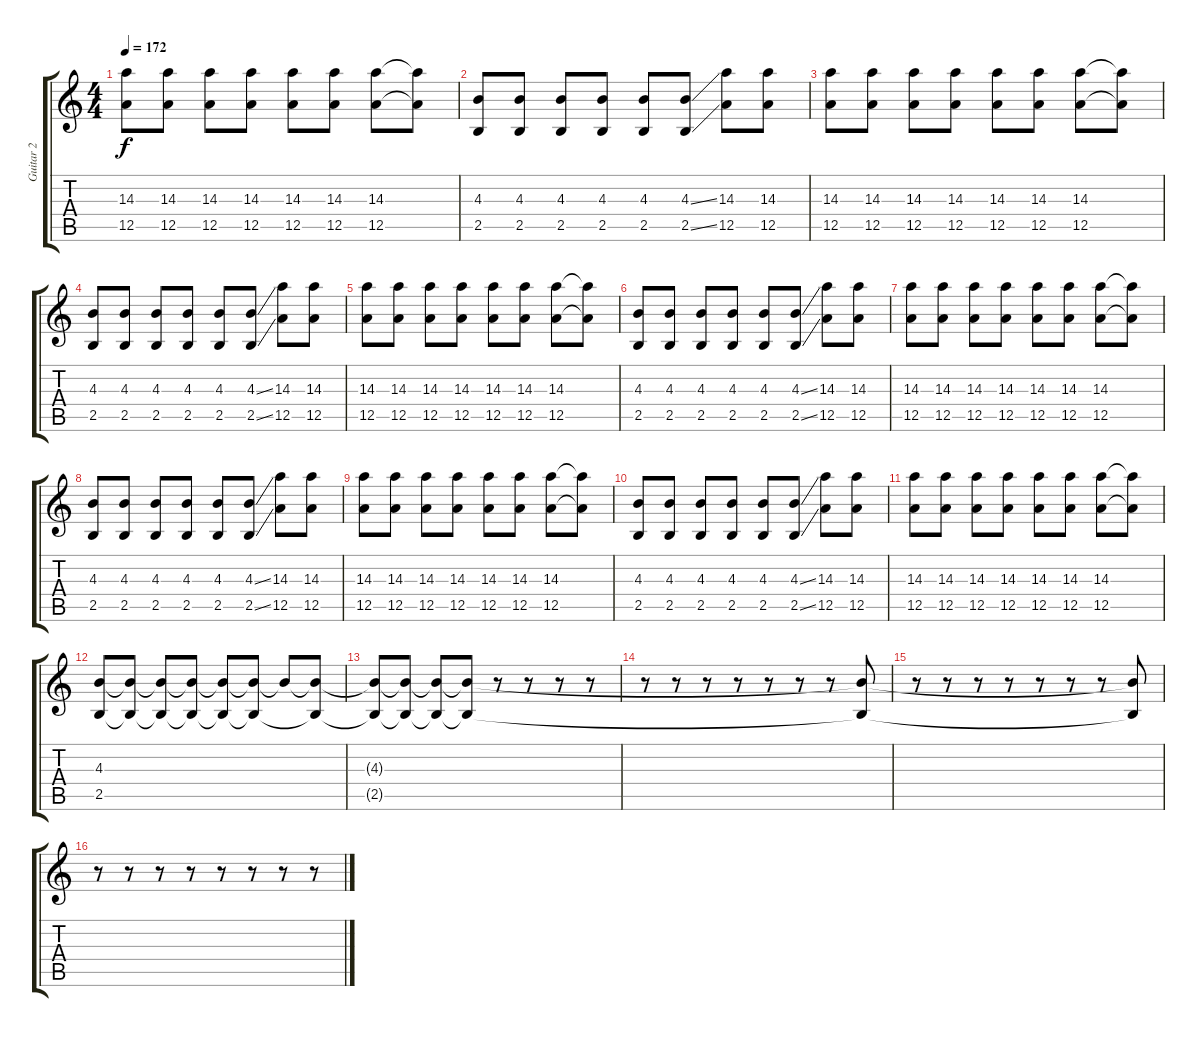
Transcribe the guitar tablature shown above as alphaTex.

\track ("Guitar 2" "Guitar 2") {instrument distortionguitar}
\staff {score tabs}
\tuning (E4 B3 G3 D3 A2 E2) {hide}
\ts (4 4)
\tempo 172
\clef g2
\ks c
(14.3 12.5).8{dy f} (14.3 12.5).8 (14.3 12.5).8 (14.3 12.5).8 (14.3 12.5).8 (14.3 12.5).8 (14.3 12.5).8 (14.3{t} 12.5{t}).8 |
(4.3 2.5).8 (4.3 2.5).8 (4.3 2.5).8 (4.3 2.5).8 (4.3 2.5).8 (4.3{ss} 2.5{ss}).8 (14.3 12.5).8 (14.3 12.5).8 |
(14.3 12.5).8 (14.3 12.5).8 (14.3 12.5).8 (14.3 12.5).8 (14.3 12.5).8 (14.3 12.5).8 (14.3 12.5).8 (14.3{t} 12.5{t}).8 |
(4.3 2.5).8{balance 14} (4.3 2.5).8 (4.3 2.5).8 (4.3 2.5).8 (4.3 2.5).8 (4.3{ss} 2.5{ss}).8 (14.3 12.5).8 (14.3 12.5).8 |
(14.3 12.5).8 (14.3 12.5).8 (14.3 12.5).8 (14.3 12.5).8 (14.3 12.5).8 (14.3 12.5).8 (14.3 12.5).8 (14.3{t} 12.5{t}).8 |
(4.3 2.5).8 (4.3 2.5).8 (4.3 2.5).8 (4.3 2.5).8 (4.3 2.5).8 (4.3{ss} 2.5{ss}).8 (14.3 12.5).8 (14.3 12.5).8 |
(14.3 12.5).8 (14.3 12.5).8 (14.3 12.5).8 (14.3 12.5).8 (14.3 12.5).8 (14.3 12.5).8 (14.3 12.5).8 (14.3{t} 12.5{t}).8 |
(4.3 2.5).8 (4.3 2.5).8 (4.3 2.5).8 (4.3 2.5).8 (4.3 2.5).8 (4.3{ss} 2.5{ss}).8 (14.3 12.5).8 (14.3 12.5).8 |
(14.3 12.5).8 (14.3 12.5).8 (14.3 12.5).8 (14.3 12.5).8 (14.3 12.5).8 (14.3 12.5).8 (14.3 12.5).8 (14.3{t} 12.5{t}).8 |
(4.3 2.5).8 (4.3 2.5).8 (4.3 2.5).8 (4.3 2.5).8 (4.3 2.5).8 (4.3{ss} 2.5{ss}).8 (14.3 12.5).8 (14.3 12.5).8 |
(14.3 12.5).8 (14.3 12.5).8 (14.3 12.5).8 (14.3 12.5).8 (14.3 12.5).8 (14.3 12.5).8 (14.3 12.5).8 (14.3{t} 12.5{t}).8 |
(4.3 2.5).8 (4.3{t} 2.5{t}).8 (4.3{t} 2.5{t}).8 (4.3{t} 2.5{t}).8 (4.3{t} 2.5{t}).8 (4.3{t} 2.5{t}).8 4.3{t}.8 (4.3{t} 2.5{t}).8 |
(4.3{t} 2.5{t}).8 (4.3{t} 2.5{t}).8 (4.3{t} 2.5{t}).8 (4.3{t} 2.5{t}).8 r.8 r.8 r.8 r.8 |
r.8 r.8 r.8 r.8 r.8 r.8 r.8 (4.3{t} 2.5{t}).8 |
r.8 r.8 r.8 r.8 r.8 r.8 r.8 (4.3{t} 2.5{t}).8 |
r.8 r.8 r.8 r.8 r.8 r.8 r.8 r.8
